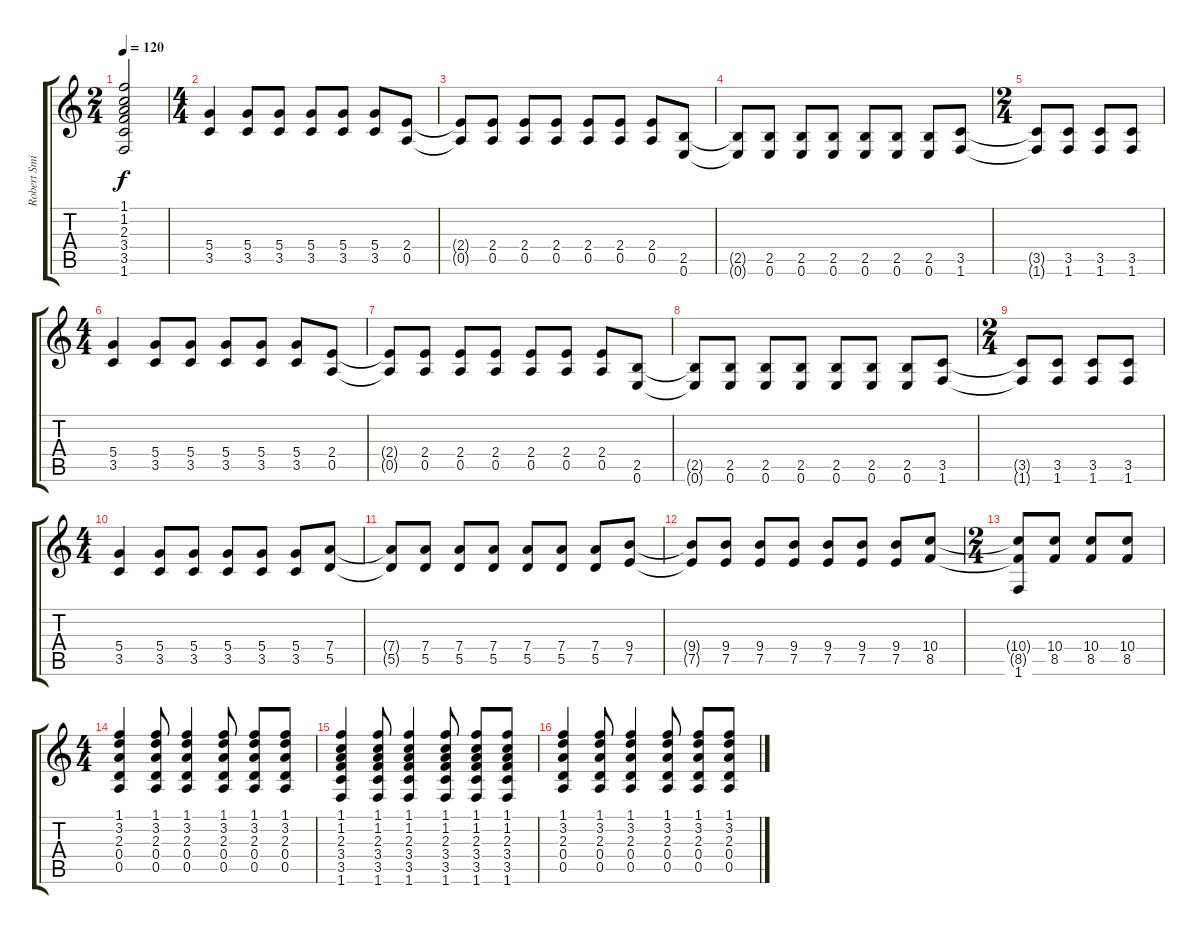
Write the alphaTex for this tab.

\track ("Robert Smith (Guitarra)" "Robert Smi") {instrument electricguitarmuted}
\staff {score tabs}
\tuning (E4 B3 G3 D3 A2 E2) {hide}
\ts (2 4)
\tempo 120
\clef g2
\ks c
(1.1{t} 1.2{t} 2.3{t} 3.4{t} 3.5{t} 1.6{t}).2{dy f} |
\ts (4 4)
(5.4 3.5).4{instrument electricguitarmuted} (5.4 3.5).8 (5.4 3.5).8 (5.4 3.5).8 (5.4 3.5).8 (5.4 3.5).8 (2.4 0.5).8 |
(2.4{t} 0.5{t}).8 (2.4 0.5).8 (2.4 0.5).8 (2.4 0.5).8 (2.4 0.5).8 (2.4 0.5).8 (2.4 0.5).8 (2.5 0.6).8 |
(2.5{t} 0.6{t}).8 (2.5 0.6).8 (2.5 0.6).8 (2.5 0.6).8 (2.5 0.6).8 (2.5 0.6).8 (2.5 0.6).8 (3.5 1.6).8 |
\ts (2 4)
(3.5{t} 1.6{t}).8 (3.5 1.6).8 (3.5 1.6).8 (3.5 1.6).8 |
\ts (4 4)
(5.4 3.5).4 (5.4 3.5).8 (5.4 3.5).8 (5.4 3.5).8 (5.4 3.5).8 (5.4 3.5).8 (2.4 0.5).8 |
(2.4{t} 0.5{t}).8 (2.4 0.5).8 (2.4 0.5).8 (2.4 0.5).8 (2.4 0.5).8 (2.4 0.5).8 (2.4 0.5).8 (2.5 0.6).8 |
(2.5{t} 0.6{t}).8 (2.5 0.6).8 (2.5 0.6).8 (2.5 0.6).8 (2.5 0.6).8 (2.5 0.6).8 (2.5 0.6).8 (3.5 1.6).8 |
\ts (2 4)
(3.5{t} 1.6{t}).8 (3.5 1.6).8 (3.5 1.6).8 (3.5 1.6).8 |
\ts (4 4)
(5.4 3.5).4 (5.4 3.5).8 (5.4 3.5).8 (5.4 3.5).8 (5.4 3.5).8 (5.4 3.5).8 (7.4 5.5).8 |
(7.4{t} 5.5{t}).8 (7.4 5.5).8 (7.4 5.5).8 (7.4 5.5).8 (7.4 5.5).8 (7.4 5.5).8 (7.4 5.5).8 (9.4 7.5).8 |
(9.4{t} 7.5{t}).8 (9.4 7.5).8 (9.4 7.5).8 (9.4 7.5).8 (9.4 7.5).8 (9.4 7.5).8 (9.4 7.5).8 (10.4 8.5).8 |
\ts (2 4)
(10.4{t} 8.5{t} 1.6).8 (10.4 8.5).8 (10.4 8.5).8 (10.4 8.5).8 |
\ts (4 4)
(1.1 3.2 2.3 0.4 0.5).4{instrument electricguitarclean} (1.1 3.2 2.3 0.4 0.5).8 (1.1 3.2 2.3 0.4 0.5).4 (1.1 3.2 2.3 0.4 0.5).8 (1.1 3.2 2.3 0.4 0.5).8 (1.1 3.2 2.3 0.4 0.5).8 |
(1.1 1.2 2.3 3.4 3.5 1.6).4{instrument electricguitarclean} (1.1 1.2 2.3 3.4 3.5 1.6).8 (1.1 1.2 2.3 3.4 3.5 1.6).4 (1.1 1.2 2.3 3.4 3.5 1.6).8 (1.1 1.2 2.3 3.4 3.5 1.6).8 (1.1 1.2 2.3 3.4 3.5 1.6).8 |
(1.1 3.2 2.3 0.4 0.5).4{instrument electricguitarclean} (1.1 3.2 2.3 0.4 0.5).8 (1.1 3.2 2.3 0.4 0.5).4 (1.1 3.2 2.3 0.4 0.5).8 (1.1 3.2 2.3 0.4 0.5).8 (1.1 3.2 2.3 0.4 0.5).8
